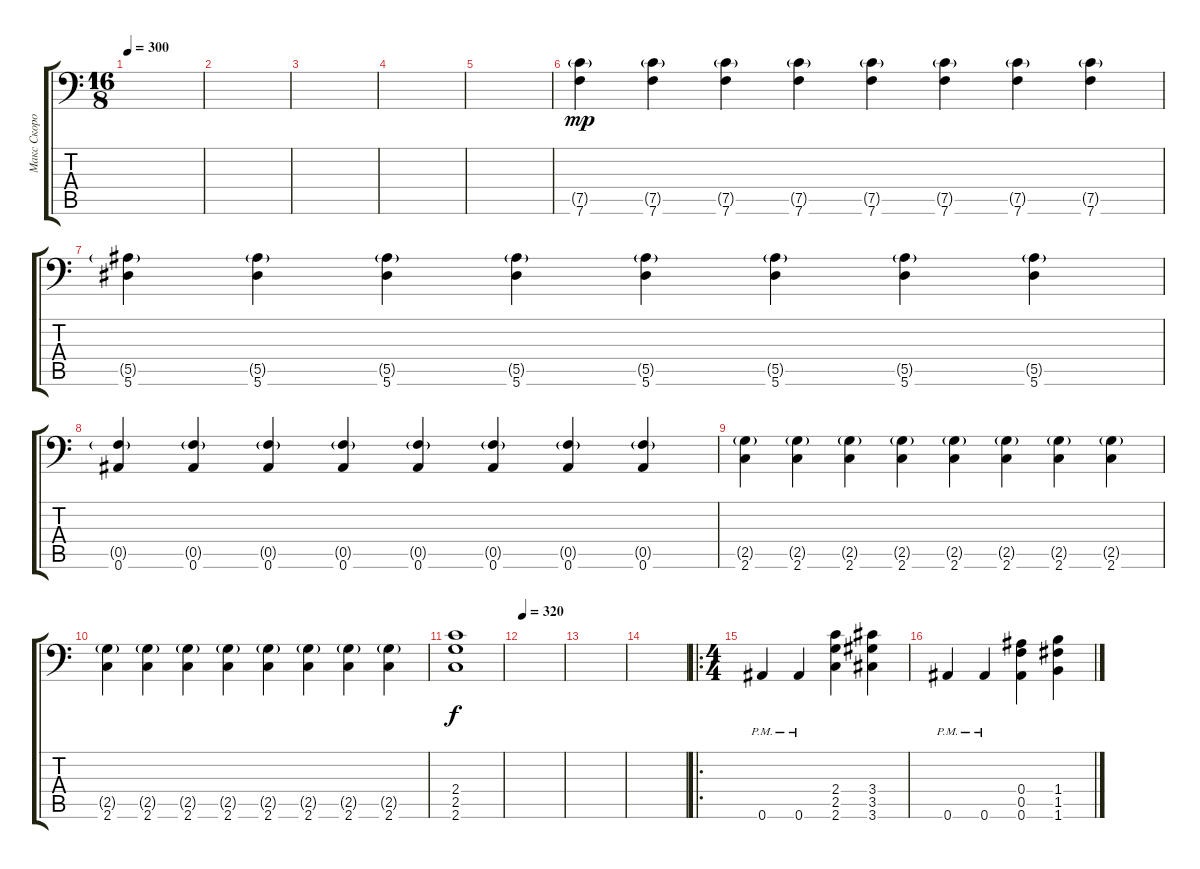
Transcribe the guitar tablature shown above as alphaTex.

\track ("Макс Скоробогатов-Гитара" "Макс Скоро") {instrument distortionguitar}
\staff {score tabs}
\tuning (C4 G3 Eb3 Bb2 F2 Bb1) {hide}
\ts (16 8)
\tempo 300
\clef f4
\ks c
|
|
|
|
|
(7.5{g} 7.6).4{dy mp} (7.5{g} 7.6).4 (7.5{g} 7.6).4 (7.5{g} 7.6).4 (7.5{g} 7.6).4 (7.5{g} 7.6).4 (7.5{g} 7.6).4 (7.5{g} 7.6).4 |
(5.5{g} 5.6).4 (5.5{g} 5.6).4 (5.5{g} 5.6).4 (5.5{g} 5.6).4 (5.5{g} 5.6).4 (5.5{g} 5.6).4 (5.5{g} 5.6).4 (5.5{g} 5.6).4 |
(0.5{g} 0.6).4 (0.5{g} 0.6).4 (0.5{g} 0.6).4 (0.5{g} 0.6).4 (0.5{g} 0.6).4 (0.5{g} 0.6).4 (0.5{g} 0.6).4 (0.5{g} 0.6).4 |
(2.5{g} 2.6).4 (2.5{g} 2.6).4 (2.5{g} 2.6).4 (2.5{g} 2.6).4 (2.5{g} 2.6).4 (2.5{g} 2.6).4 (2.5{g} 2.6).4 (2.5{g} 2.6).4 |
(2.5{g} 2.6).4 (2.5{g} 2.6).4 (2.5{g} 2.6).4 (2.5{g} 2.6).4 (2.5{g} 2.6).4 (2.5{g} 2.6).4 (2.5{g} 2.6).4 (2.5{g} 2.6).4 |
(2.4 2.5 2.6).1{dy f} |
\tempo 320
|
|
|
\ro
\ts (4 4)
0.6{pm}.4 0.6{pm}.4 (2.4 2.5 2.6).4 (3.4 3.5 3.6).4 |
0.6{pm}.4 0.6{pm}.4 (0.4 0.5 0.6).4 (1.4 1.5 1.6).4
